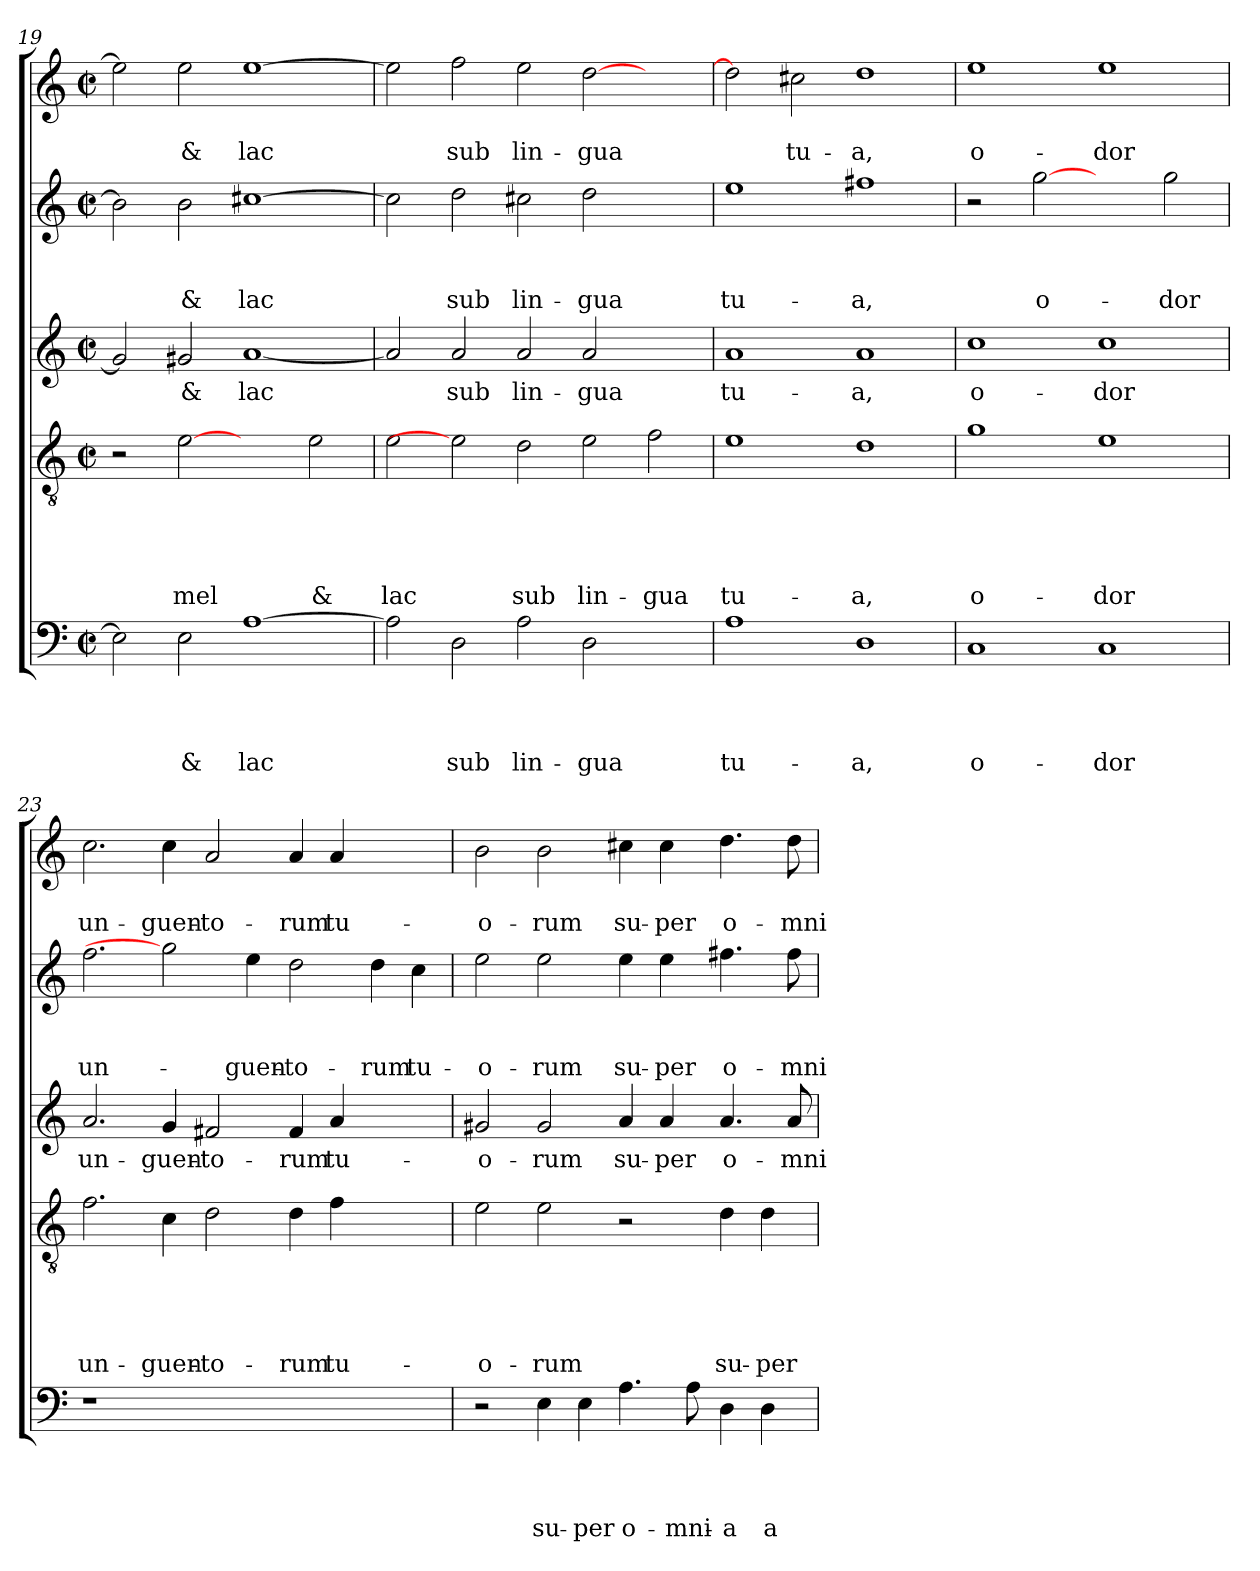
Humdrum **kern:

**kern	**text	**text	**text	**text	**kern	**text	**text	**text	**text	**text	**kern	**text	**kern	**text	**text	**text	**kern	**text	**text
*part5	*part5	*part5	*part5	*part5	*part4	*part4	*part4	*part4	*part4	*part4	*part3	*part3	*part2	*part2	*part2	*part2	*part1	*part1	*part1
*staff5	*staff5	*staff5	*staff5	*staff5	*staff4	*staff4	*staff4	*staff4	*staff4	*staff4	*staff3	*staff3	*staff2	*staff2	*staff2	*staff2	*staff1	*staff1	*staff1
*clefF4	*	*	*	*	*clefGv2	*	*	*	*	*	*clefG2	*	*clefG2	*	*	*	*clefG2	*	*
*k[]	*	*	*	*	*k[]	*	*	*	*	*	*k[]	*	*k[]	*	*	*	*k[]	*	*
*C:	*	*	*	*	*C:	*	*	*	*	*	*C:	*	*C:	*	*	*	*C:	*	*
*M2/2	*	*	*	*	*M2/2	*	*	*	*	*	*M2/2	*	*M2/2	*	*	*	*M2/2	*	*
*met(c|)	*	*	*	*	*met(c|)	*	*	*	*	*	*met(c|)	*	*met(c|)	*	*	*	*met(c|)	*	*
=19	=19	=19	=19	=19	=19	=19	=19	=19	=19	=19	=19	=19	=19	=19	=19	=19	=19	=19	=19
2E\]	.	.	.	.	2r	.	.	.	.	.	2g#/]	.	2b\]	.	.	.	2ee\]	.	.
!	!	!	!	!LO:LY:b	!	!	!	!	!	!LO:LY:b	!	!LO:LY:b	!	!	!	!LO:LY:b	!	!	!LO:LY:b
2E\	.	.	.	&	[2e	.	.	.	.	mel	2g#X/	&	2b\	.	.	&	2ee\	.	&
!	!	!	!	!LO:LY:b	!	!	!	!	!	!	!	!LO:LY:b	!	!	!	!LO:LY:b	!	!	!LO:LY:b
[1A	.	.	.	lac	2ryy	.	.	.	.	.	[1a	lac	[1cc#X	.	.	lac	[1ee	.	lac
!	!	!	!	!	!	!	!	!	!	!LO:LY:b	!	!	!	!	!	!	!	!	!
.	.	.	.	.	2e\	.	.	.	.	&	.	.	.	.	.	.	.	.	.
=20	=20	=20	=20	=20	=20	=20	=20	=20	=20	=20	=20	=20	=20	=20	=20	=20	=20	=20	=20
!	!	!	!	!	!	!	!	!	!	!LO:LY:b	!	!	!	!	!	!	!	!	!
2A\]	.	.	.	.	2e\	.	.	.	.	lac	2a/]	.	2cc#\]	.	.	.	2ee\]	.	.
!	!	!	!	!LO:LY:b	!	!	!	!	!	!	!	!LO:LY:b	!	!	!	!LO:LY:b	!	!	!LO:LY:b
2D\	.	.	.	sub	2e]	.	.	.	.	.	2a/	sub	2dd\	.	.	sub	2ff\	.	sub
!	!	!	!	!LO:LY:b	!	!	!	!	!	!LO:LY:b	!	!LO:LY:b	!	!	!	!LO:LY:b	!	!	!LO:LY:b
2A\	.	.	.	lin-	2d\	.	.	.	.	sub	2a/	lin-	2cc#X\	.	.	lin-	2ee\	.	lin-
!	!	!	!	!LO:LY:b	!	!	!	!	!	!LO:LY:b	!	!LO:LY:b	!	!	!	!LO:LY:b	!	!	!LO:LY:b
2D\	.	.	.	-gua	2e\	.	.	.	.	lin-	2a/	-gua	2dd\	.	.	-gua	[2dd\	.	-gua
!	!	!	!	!	!	!	!	!	!	!LO:LY:b	!	!	!	!	!	!	!	!	!
2ryy	.	.	.	.	2f\	.	.	.	.	-gua	2ryy	.	2ryy	.	.	.	2ryy	.	.
!!LO:PB:g=z
=21	=21	=21	=21	=21	=21	=21	=21	=21	=21	=21	=21	=21	=21	=21	=21	=21	=21	=21	=21
!	!	!	!	!LO:LY:b	!	!	!	!	!	!LO:LY:b	!	!LO:LY:b	!	!	!	!LO:LY:b	!	!	!
1A	.	.	.	tu-	1e	.	.	.	.	tu-	1a	tu-	1ee	.	.	tu-	2dd\]	.	.
!	!	!	!	!	!	!	!	!	!	!	!	!	!	!	!	!	!	!	!LO:LY:b
.	.	.	.	.	.	.	.	.	.	.	.	.	.	.	.	.	2cc#X\	.	tu-
!	!	!	!	!LO:LY:b	!	!	!	!	!	!LO:LY:b	!	!LO:LY:b	!	!	!	!LO:LY:b	!	!	!LO:LY:b
1D	.	.	.	-a,	1d	.	.	.	.	-a,	1a	-a,	1ff#X	.	.	-a,	1dd	.	-a,
=22	=22	=22	=22	=22	=22	=22	=22	=22	=22	=22	=22	=22	=22	=22	=22	=22	=22	=22	=22
!	!	!	!	!LO:LY:b	!	!	!	!	!	!LO:LY:b	!	!LO:LY:b	!	!	!	!	!	!	!LO:LY:b
1C	.	.	.	o-	1g	.	.	.	.	o-	1cc	o-	2r	.	.	.	1ee	.	o-
!	!	!	!	!	!	!	!	!	!	!	!	!	!	!	!	!LO:LY:b	!	!	!
.	.	.	.	.	.	.	.	.	.	.	.	.	[2gg	.	.	o-	.	.	.
!	!	!	!	!LO:LY:b	!	!	!	!	!	!LO:LY:b	!	!LO:LY:b	!	!	!	!	!	!	!LO:LY:b
1C	.	.	.	-dor	1e	.	.	.	.	-dor	1cc	-dor	2ryy	.	.	.	1ee	.	-dor
!	!	!	!	!	!	!	!	!	!	!	!	!	!	!	!	!LO:LY:b	!	!	!
.	.	.	.	.	.	.	.	.	.	.	.	.	2gg\	.	.	-dor	.	.	.
=23	=23	=23	=23	=23	=23	=23	=23	=23	=23	=23	=23	=23	=23	=23	=23	=23	=23	=23	=23
!	!	!	!	!	!	!	!	!	!	!LO:LY:b	!	!LO:LY:b	!	!	!	!LO:LY:b	!	!	!LO:LY:b
1r	.	.	.	.	2.f\	.	.	.	.	un-	2.a/	un-	2.ff\	.	.	un-	2.cc\	.	un-
!	!	!	!	!	!	!	!	!	!	!LO:LY:b	!	!LO:LY:b	!	!	!	!	!	!	!LO:LY:b
.	.	.	.	.	4c\	.	.	.	.	-guen-	4g/	-guen-	2gg]	.	.	.	4cc\	.	-guen-
!	!	!	!	!	!	!	!	!	!	!LO:LY:b	!	!LO:LY:b	!	!	!	!	!	!	!LO:LY:b
1.ryy	.	.	.	.	2d\	.	.	.	.	-to-	2f#X/	-to-	.	.	.	.	2a/	.	-to-
!	!	!	!	!	!	!	!	!	!	!	!	!	!	!	!	!LO:LY:b	!	!	!
.	.	.	.	.	.	.	.	.	.	.	.	.	4ee\	.	.	-guen-	.	.	.
!	!	!	!	!	!	!	!	!	!	!LO:LY:b	!	!LO:LY:b	!	!	!	!LO:LY:b	!	!	!LO:LY:b
.	.	.	.	.	4d\	.	.	.	.	-rum	4f#/	-rum	2dd\	.	.	-to-	4a/	.	-rum
!	!	!	!	!	!	!	!	!	!	!LO:LY:b	!	!LO:LY:b	!	!	!	!	!	!	!LO:LY:b
.	.	.	.	.	4f\	.	.	.	.	tu-	4a/	tu-	.	.	.	.	4a/	.	tu-
!	!	!	!	!	!	!	!	!	!	!	!	!	!	!	!	!LO:LY:b	!	!	!
.	.	.	.	.	2ryy	.	.	.	.	.	2ryy	.	4dd\	.	.	-rum	2ryy	.	.
!	!	!	!	!	!	!	!	!	!	!	!	!	!	!	!	!LO:LY:b	!	!	!
.	.	.	.	.	.	.	.	.	.	.	.	.	4cc\	.	.	tu-	.	.	.
=24	=24	=24	=24	=24	=24	=24	=24	=24	=24	=24	=24	=24	=24	=24	=24	=24	=24	=24	=24
!	!	!	!	!	!	!	!	!	!	!LO:LY:b	!	!LO:LY:b	!	!	!	!LO:LY:b	!	!	!LO:LY:b
2r	.	.	.	.	2e\	.	.	.	.	-o-	2g#X/	-o-	2ee\	.	.	-o-	2b\	.	-o-
!	!	!	!	!LO:LY:b	!	!	!	!	!	!LO:LY:b	!	!LO:LY:b	!	!	!	!LO:LY:b	!	!	!LO:LY:b
4E\	.	.	.	su-	2e\	.	.	.	.	-rum	2g#/	-rum	2ee\	.	.	-rum	2b\	.	-rum
!	!	!	!	!LO:LY:b	!	!	!	!	!	!	!	!	!	!	!	!	!	!	!
4E\	.	.	.	-per	.	.	.	.	.	.	.	.	.	.	.	.	.	.	.
!	!	!	!	!LO:LY:b	!	!	!	!	!	!	!	!LO:LY:b	!	!	!	!LO:LY:b	!	!	!LO:LY:b
4.A\	.	.	.	o-	2r	.	.	.	.	.	4a/	su-	4ee\	.	.	su-	4cc#X\	.	su-
!	!	!	!	!	!	!	!	!	!	!	!	!LO:LY:b	!	!	!	!LO:LY:b	!	!	!LO:LY:b
.	.	.	.	.	.	.	.	.	.	.	4a/	-per	4ee\	.	.	-per	4cc#\	.	-per
!	!	!	!	!LO:LY:b	!	!	!	!	!	!	!	!	!	!	!	!	!	!	!
8A\	.	.	.	-mni-	.	.	.	.	.	.	.	.	.	.	.	.	.	.	.
!	!	!	!	!LO:LY:b	!	!	!	!	!	!LO:LY:b	!	!LO:LY:b	!	!	!	!LO:LY:b	!	!	!LO:LY:b
4D\	.	.	.	-a	4d\	.	.	.	.	su-	4.a/	o-	4.ff#X\	.	.	o-	4.dd\	.	o-
!	!	!	!	!LO:LY:b	!	!	!	!	!	!LO:LY:b	!	!	!	!	!	!	!	!	!
4D\	.	.	.	a-	4d\	.	.	.	.	-per	.	.	.	.	.	.	.	.	.
!	!	!	!	!	!	!	!	!	!	!	!	!LO:LY:b	!	!	!	!LO:LY:b	!	!	!LO:LY:b
.	.	.	.	.	.	.	.	.	.	.	8a/	-mni-	8ff#\	.	.	-mni-	8dd\	.	-mni-
=	=	=	=	=	=	=	=	=	=	=	=	=	=	=	=	=	=	=	=
*-	*-	*-	*-	*-	*-	*-	*-	*-	*-	*-	*-	*-	*-	*-	*-	*-	*-	*-	*-
